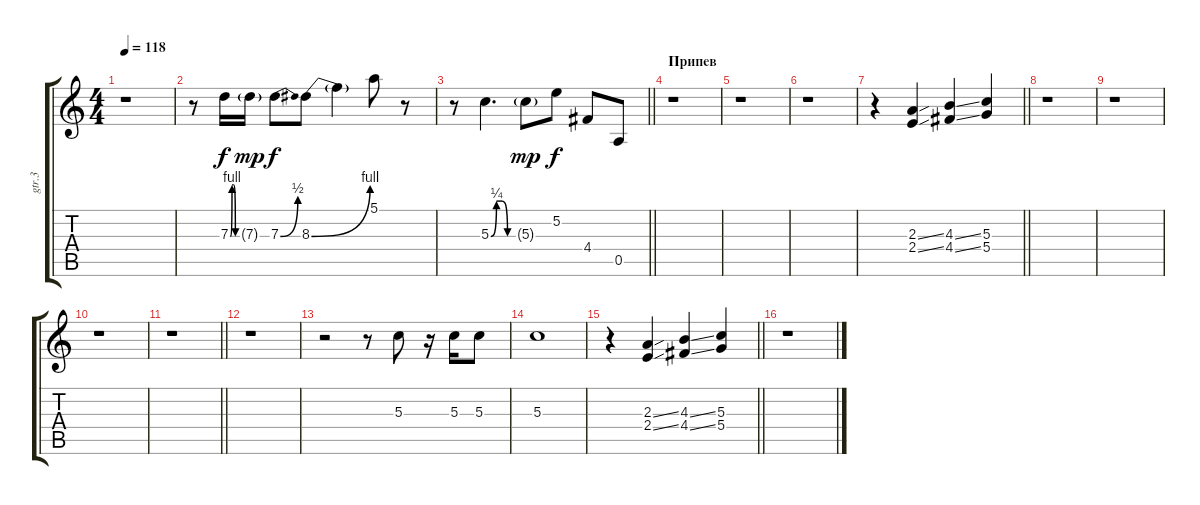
\track ("gtr.3" "gtr.3") {instrument distortionguitar}
\staff {score tabs}
\tuning (E4 B3 G3 D3 A2 E2) {hide}
\ts (4 4)
\tempo 118
\clef g2
\ks c
r.1{dy f} |
r.8 7.3{be (custom 0 0 15 4 30 4 45 0 60 0)}.16 7.3{g}.16{dy mp} 7.3{be (bend 0 0 60 2)}.8{dy f} 8.3{be (bend 0 0 60 4)}.8 8.3{t}.4 5.1.8 r.8 |
\barLineRight lightlight
r.8 5.3{be (custom 0 0 15 1 30 1 45 0 60 0)}.4{d} 5.3{g}.8{dy mp} 5.2.8{dy f} 4.4.8 0.5.8 |
\section ("" "Припев")
r.1 |
r.1 |
r.1 |
\barLineRight lightlight
r.4 (2.3{ss} 2.4{ss}).4 (4.3{ss} 4.4{ss}).4 (5.3 5.4).4 |
r.1 |
r.1 |
r.1 |
\barLineRight lightlight
r.1 |
r.1 |
r.2 r.8 5.3.8 r.16 5.3.16 5.3.8 |
5.3.1 |
\barLineRight lightlight
r.4 (2.3{ss} 2.4{ss}).4 (4.3{ss} 4.4{ss}).4 (5.3 5.4).4 |
r.1
